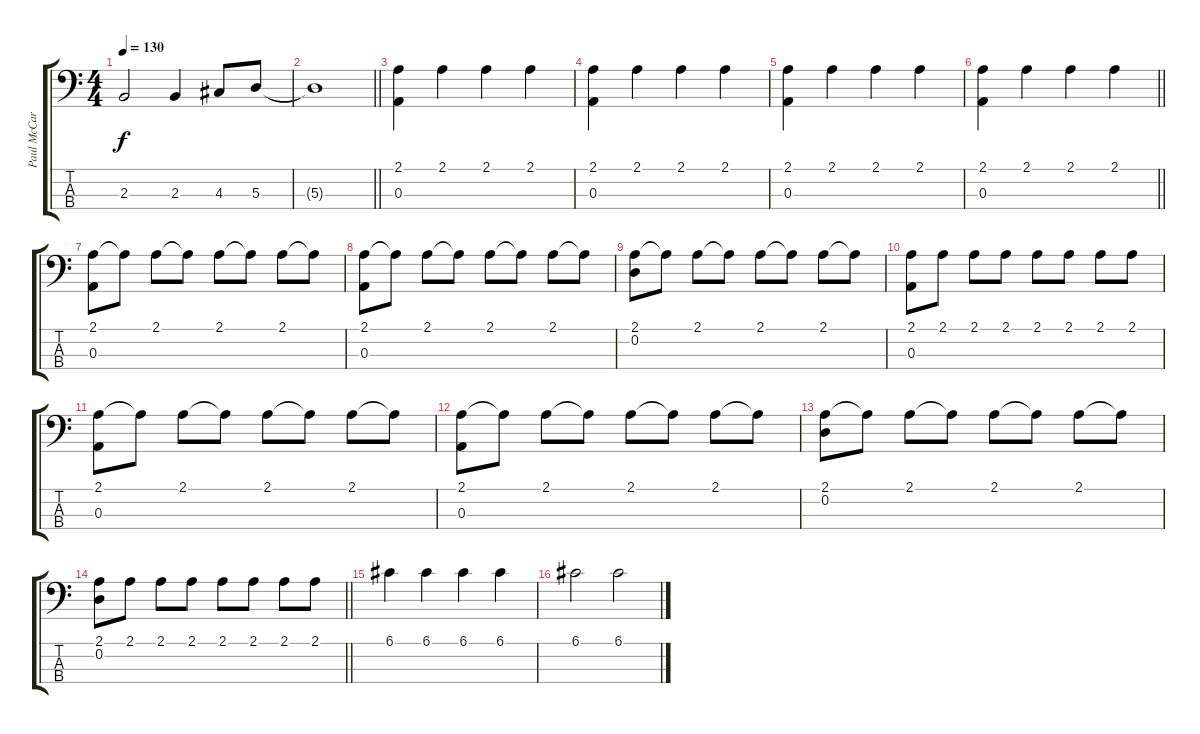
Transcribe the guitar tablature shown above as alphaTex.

\track ("Paul McCartney" "Paul McCar") {instrument acousticbass}
\staff {score tabs}
\tuning (G2 D2 A1 E1) {hide}
\ts (4 4)
\tempo 130
\clef f4
\ks c
2.3.2{dy f} 2.3.4 4.3.8 5.3.8 |
\barLineRight lightlight
5.3{t}.1 |
(2.1 0.3).4 2.1.4 2.1.4 2.1.4 |
(2.1 0.3).4 2.1.4 2.1.4 2.1.4 |
(2.1 0.3).4 2.1.4 2.1.4 2.1.4 |
\barLineRight lightlight
(2.1 0.3).4 2.1.4 2.1.4 2.1.4 |
(2.1 0.3).8 2.1{t}.8 2.1.8 2.1{t}.8 2.1.8 2.1{t}.8 2.1.8 2.1{t}.8 |
(2.1 0.3).8 2.1{t}.8 2.1.8 2.1{t}.8 2.1.8 2.1{t}.8 2.1.8 2.1{t}.8 |
(2.1 0.2).8 2.1{t}.8 2.1.8 2.1{t}.8 2.1.8 2.1{t}.8 2.1.8 2.1{t}.8 |
(2.1 0.3).8 2.1.8 2.1.8 2.1.8 2.1.8 2.1.8 2.1.8 2.1.8 |
(2.1 0.3).8 2.1{t}.8 2.1.8 2.1{t}.8 2.1.8 2.1{t}.8 2.1.8 2.1{t}.8 |
(2.1 0.3).8 2.1{t}.8 2.1.8 2.1{t}.8 2.1.8 2.1{t}.8 2.1.8 2.1{t}.8 |
(2.1 0.2).8 2.1{t}.8 2.1.8 2.1{t}.8 2.1.8 2.1{t}.8 2.1.8 2.1{t}.8 |
\barLineRight lightlight
(2.1 0.2).8 2.1.8 2.1.8 2.1.8 2.1.8 2.1.8 2.1.8 2.1.8 |
6.1.4 6.1.4 6.1.4 6.1.4 |
6.1.2 6.1.2
